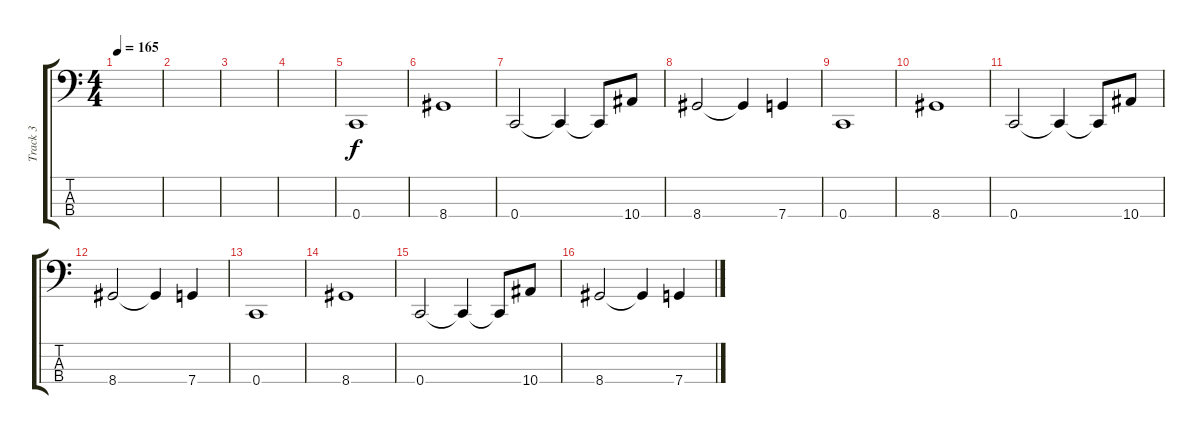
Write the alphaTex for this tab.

\track ("Track 3" "Track 3") {instrument electricbassfinger}
\staff {score tabs}
\tuning (F2 C2 G1 C1) {hide}
\ts (4 4)
\tempo 165
\clef f4
\ks c
|
|
|
|
0.4.1 |
8.4.1 |
0.4.2 0.4{t}.4 0.4{t}.8 10.4.8 |
8.4.2 8.4{t}.4 7.4.4 |
0.4.1 |
8.4.1 |
0.4.2 0.4{t}.4 0.4{t}.8 10.4.8 |
8.4.2 8.4{t}.4 7.4.4 |
0.4.1 |
8.4.1 |
0.4.2 0.4{t}.4 0.4{t}.8 10.4.8 |
8.4.2 8.4{t}.4 7.4.4
